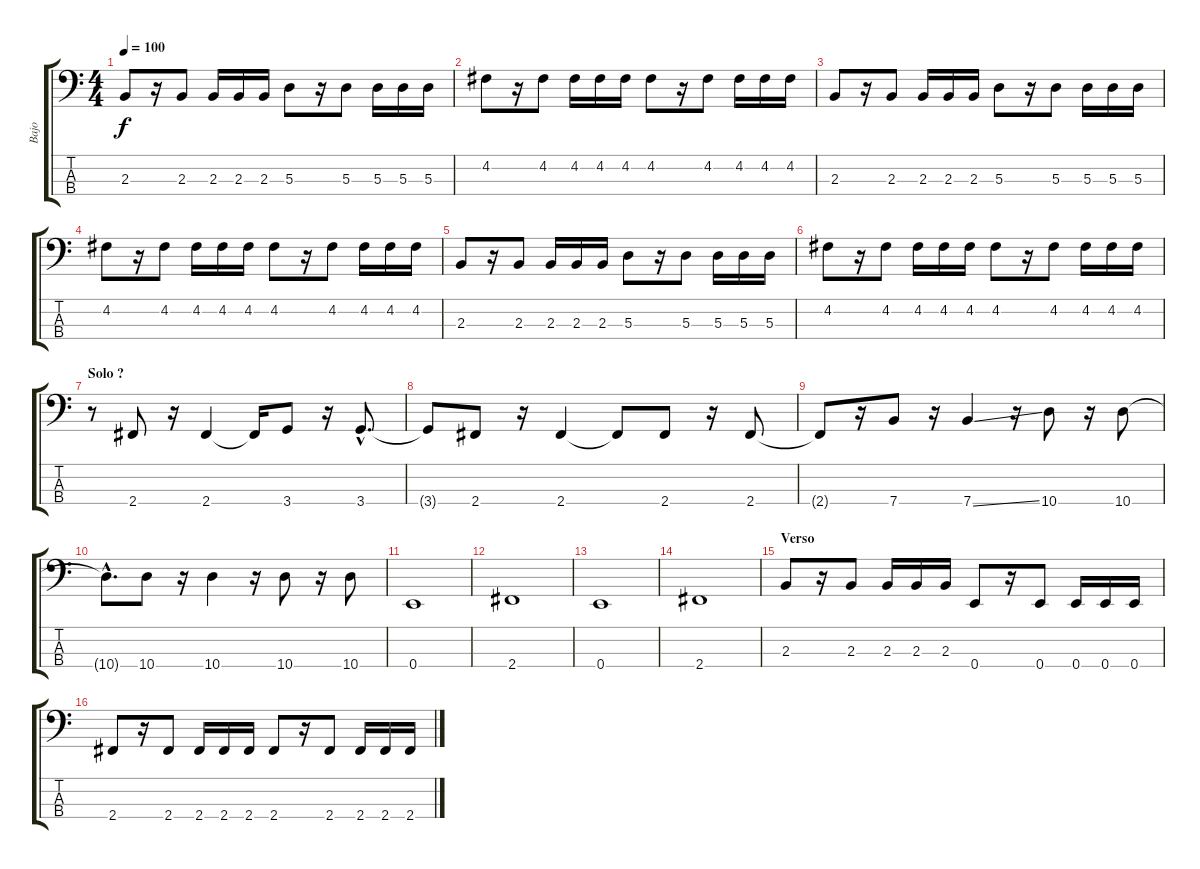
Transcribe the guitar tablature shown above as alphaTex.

\track ("Bajo" "Bajo") {instrument electricbassfinger}
\staff {score tabs}
\tuning (G2 D2 A1 E1) {hide}
\ts (4 4)
\tempo 100
\clef f4
\ks c
2.3.8{dy f} r.16 2.3.8 2.3.16 2.3.16 2.3.16 5.3.8 r.16 5.3.8 5.3.16 5.3.16 5.3.16 |
4.2.8 r.16 4.2.8 4.2.16 4.2.16 4.2.16 4.2.8 r.16 4.2.8 4.2.16 4.2.16 4.2.16 |
2.3.8 r.16 2.3.8 2.3.16 2.3.16 2.3.16 5.3.8 r.16 5.3.8 5.3.16 5.3.16 5.3.16 |
4.2.8 r.16 4.2.8 4.2.16 4.2.16 4.2.16 4.2.8 r.16 4.2.8 4.2.16 4.2.16 4.2.16 |
2.3.8 r.16 2.3.8 2.3.16 2.3.16 2.3.16 5.3.8 r.16 5.3.8 5.3.16 5.3.16 5.3.16 |
4.2.8 r.16 4.2.8 4.2.16 4.2.16 4.2.16 4.2.8 r.16 4.2.8 4.2.16 4.2.16 4.2.16 |
\section ("" "Solo ?")
r.8 2.4.8 r.16 2.4.4 2.4{t}.16 3.4.8 r.16 3.4{hac}.8{d} |
3.4{t}.8 2.4.8 r.16 2.4.4 2.4{t}.8 2.4.8 r.16 2.4.8 |
2.4{t}.8 r.16 7.4.8 r.16 7.4{ss}.4 r.16 10.4.8 r.16 10.4.8 |
10.4{hac t}.8{d} 10.4.8 r.16 10.4.4 r.16 10.4.8 r.16 10.4.8 |
0.4.1 |
2.4.1 |
0.4.1 |
2.4.1 |
\section ("" "Verso")
2.3.8 r.16 2.3.8 2.3.16 2.3.16 2.3.16 0.4.8 r.16 0.4.8 0.4.16 0.4.16 0.4.16 |
2.4.8 r.16 2.4.8 2.4.16 2.4.16 2.4.16 2.4.8 r.16 2.4.8 2.4.16 2.4.16 2.4.16
